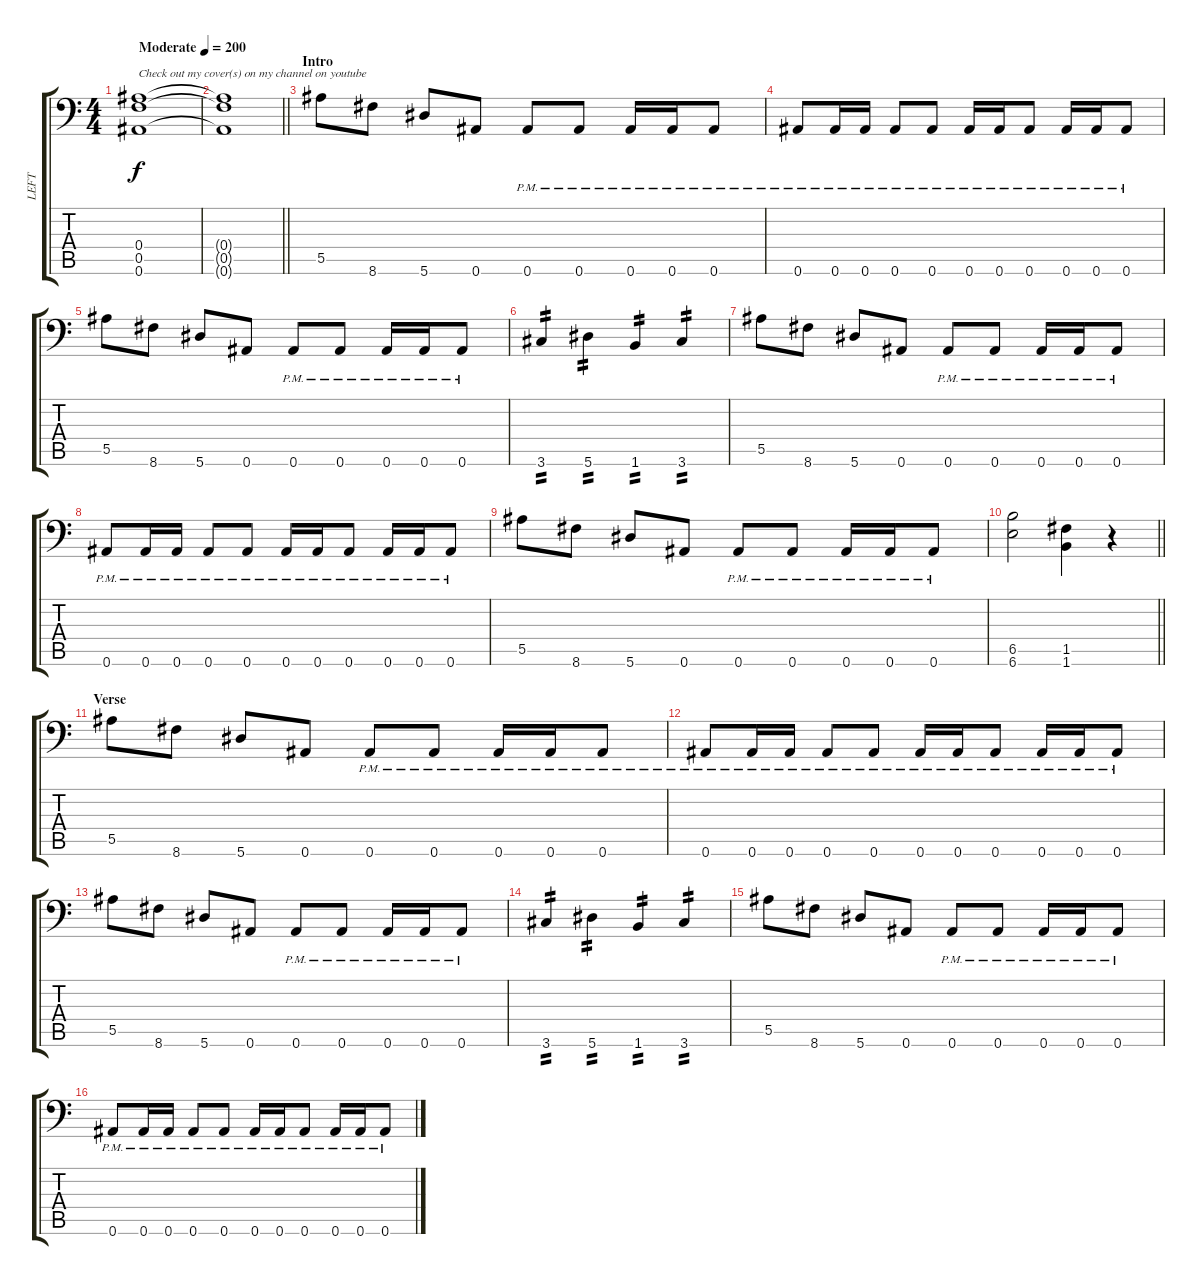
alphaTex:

\track ("LEFT" "LEFT") {instrument overdrivenguitar}
\staff {score tabs}
\tuning (C4 G3 Eb3 Bb2 F2 Bb1) {hide}
\ts (4 4)
\tempo (200 "Moderate")
\clef f4
\ks c
(0.4 0.5 0.6).1{txt "Check out my cover(s) on my channel on youtube" dy f instrument overdrivenguitar} |
\barLineRight lightlight
(0.4{t} 0.5{t} 0.6{t}).1 |
\section ("" "Intro")
5.5.8 8.6.8 5.6.8{txt ""} 0.6.8 0.6{pm}.8 0.6{pm}.8 0.6{pm}.16 0.6{pm}.16 0.6{pm}.8 |
0.6{pm}.8 0.6{pm}.16 0.6{pm}.16 0.6{pm}.8 0.6{pm}.8 0.6{pm}.16 0.6{pm}.16 0.6{pm}.8 0.6{pm}.16 0.6{pm}.16 0.6{pm}.8 |
5.5.8 8.6.8 5.6.8 0.6.8 0.6{pm}.8 0.6{pm}.8 0.6{pm}.16 0.6{pm}.16 0.6{pm}.8 |
3.6.4{tp 2} 5.6.4{tp 2} 1.6.4{tp 2} 3.6.4{tp 2} |
5.5.8 8.6.8 5.6.8 0.6.8 0.6{pm}.8 0.6{pm}.8 0.6{pm}.16 0.6{pm}.16 0.6{pm}.8 |
0.6{pm}.8 0.6{pm}.16 0.6{pm}.16 0.6{pm}.8 0.6{pm}.8 0.6{pm}.16 0.6{pm}.16 0.6{pm}.8 0.6{pm}.16 0.6{pm}.16 0.6{pm}.8 |
5.5.8 8.6.8 5.6.8 0.6.8 0.6{pm}.8 0.6{pm}.8 0.6{pm}.16 0.6{pm}.16 0.6{pm}.8 |
\barLineRight lightlight
(6.5 6.6).2 (1.5 1.6).4 r.4 |
\section ("" "Verse")
5.5.8 8.6.8 5.6.8 0.6.8 0.6{pm}.8 0.6{pm}.8 0.6{pm}.16 0.6{pm}.16 0.6{pm}.8 |
0.6{pm}.8 0.6{pm}.16 0.6{pm}.16 0.6{pm}.8 0.6{pm}.8 0.6{pm}.16 0.6{pm}.16 0.6{pm}.8 0.6{pm}.16 0.6{pm}.16 0.6{pm}.8 |
5.5.8 8.6.8 5.6.8 0.6.8 0.6{pm}.8 0.6{pm}.8 0.6{pm}.16 0.6{pm}.16 0.6{pm}.8 |
3.6.4{tp 2} 5.6.4{tp 2} 1.6.4{tp 2} 3.6.4{tp 2} |
5.5.8 8.6.8 5.6.8 0.6.8 0.6{pm}.8 0.6{pm}.8 0.6{pm}.16 0.6{pm}.16 0.6{pm}.8 |
0.6{pm}.8 0.6{pm}.16 0.6{pm}.16 0.6{pm}.8 0.6{pm}.8 0.6{pm}.16 0.6{pm}.16 0.6{pm}.8 0.6{pm}.16 0.6{pm}.16 0.6{pm}.8
